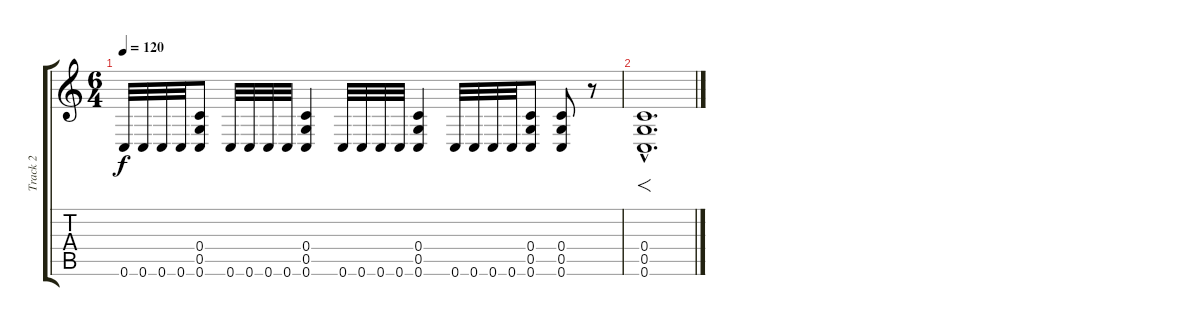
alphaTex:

\track ("Track 2" "Track 2") {instrument overdrivenguitar}
\staff {score tabs}
\tuning (D4 A3 F3 C3 G2 C2) {hide}
\ts (6 4)
\tempo 120
\clef g2
\ks c
0.6.32{dy f} 0.6.32 0.6.32 0.6.32 (0.4 0.5 0.6).8 0.6.32 0.6.32 0.6.32 0.6.32 (0.4 0.5 0.6).4 0.6.32 0.6.32 0.6.32 0.6.32 (0.4 0.5 0.6).4 0.6.32 0.6.32 0.6.32 0.6.32 (0.4 0.5 0.6).8 (0.4 0.5 0.6).8 r.8 |
(0.4{hac} 0.5{hac} 0.6{hac}).1{f d}
